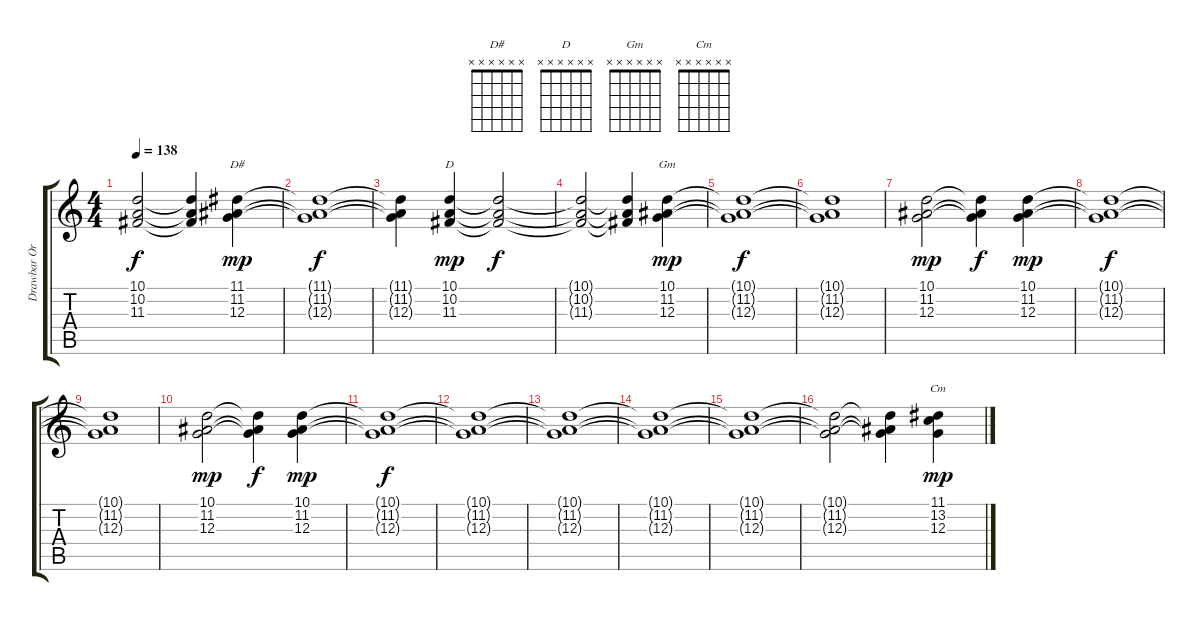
\track ("Drawbar Organ" "Drawbar Or") {instrument drawbarorgan}
\staff {score tabs}
\tuning (E4 B3 G3 D3 A2 E2) {hide}
\chord ("D#" x x x x x x)
\chord ("D" x x x x x x)
\chord ("Gm" x x x x x x)
\chord ("Cm" x x x x x x)
\ts (4 4)
\tempo 138
\clef g2
\ks c
(10.1{t} 10.2{t} 11.3{t}).2{dy f} (10.1{t} 10.2{t} 11.3{t}).4 (11.1 11.2 12.3).4{ch "D#" dy mp} |
(11.1{t} 11.2{t} 12.3{t}).1{dy f} |
(11.1{t} 11.2{t} 12.3{t}).4 (10.1 10.2 11.3).4{ch "D" dy mp} (10.1{t} 10.2{t} 11.3{t}).2{dy f} |
(10.1{t} 10.2{t} 11.3{t}).2 (10.1{t} 10.2{t} 11.3{t}).4 (10.1 11.2 12.3).4{ch "Gm" dy mp} |
(10.1{t} 11.2{t} 12.3{t}).1{dy f} |
(10.1{t} 11.2{t} 12.3{t}).1 |
(10.1 11.2 12.3).2{dy mp} (10.1{t} 11.2{t} 12.3{t}).4{dy f} (10.1 11.2 12.3).4{dy mp} |
(10.1{t} 11.2{t} 12.3{t}).1{dy f} |
(10.1{t} 11.2{t} 12.3{t}).1 |
(10.1 11.2 12.3).2{dy mp} (10.1{t} 11.2{t} 12.3{t}).4{dy f} (10.1 11.2 12.3).4{dy mp} |
(10.1{t} 11.2{t} 12.3{t}).1{dy f} |
(10.1{t} 11.2{t} 12.3{t}).1 |
(10.1{t} 11.2{t} 12.3{t}).1 |
(10.1{t} 11.2{t} 12.3{t}).1 |
(10.1{t} 11.2{t} 12.3{t}).1 |
(10.1{t} 11.2{t} 12.3{t}).2 (10.1{t} 11.2{t} 12.3{t}).4 (11.1 13.2 12.3).4{ch "Cm" dy mp}
